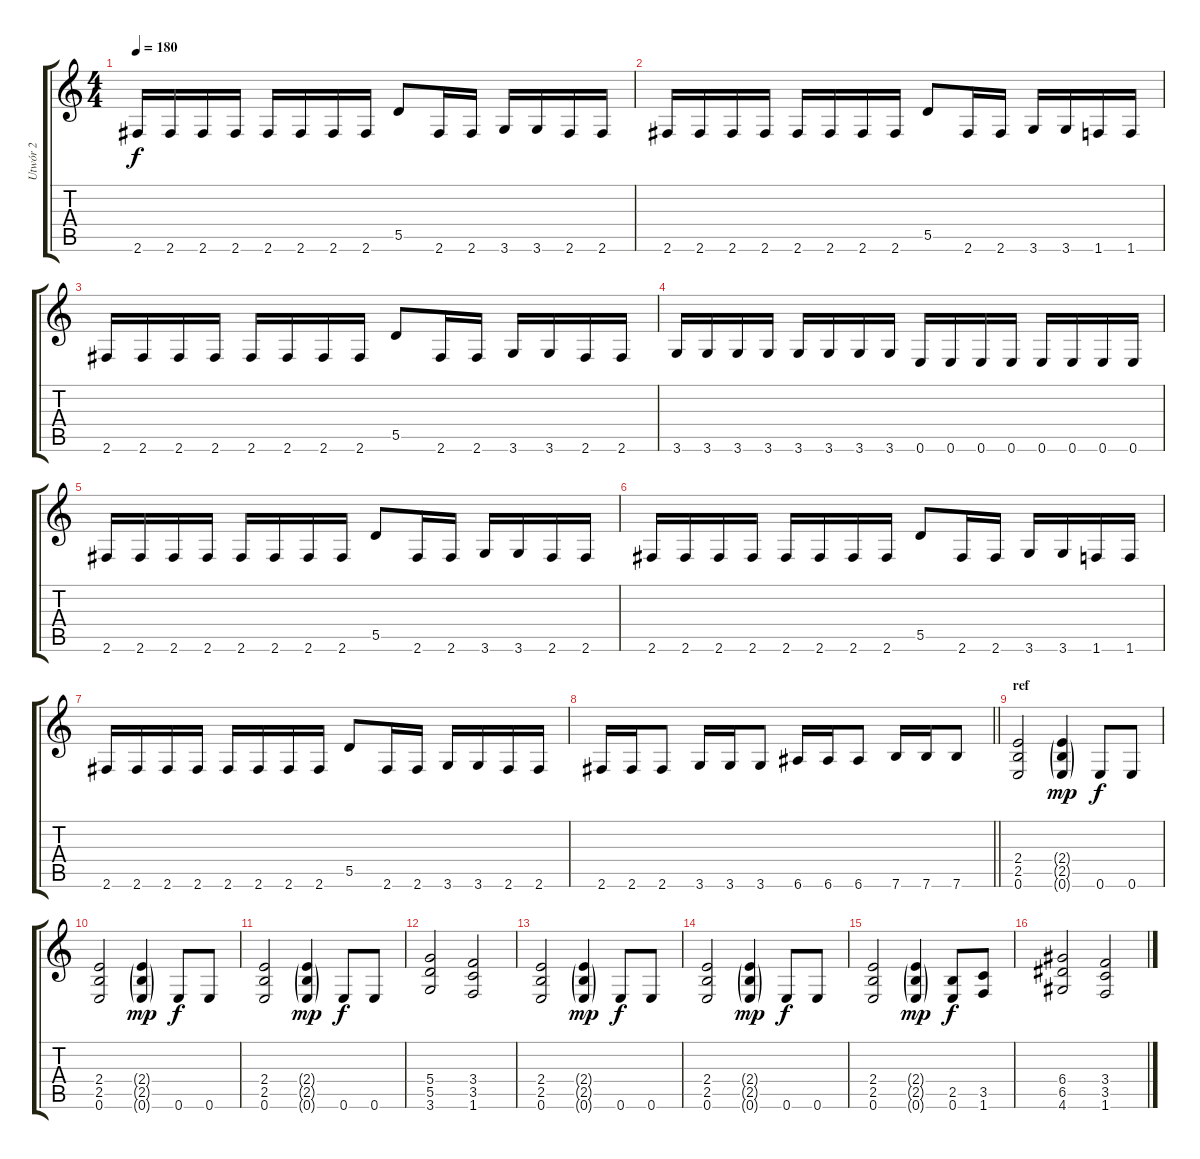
\track ("Utwór 2" "Utwór 2") {instrument distortionguitar}
\staff {score tabs}
\tuning (E4 B3 G3 D3 A2 E2) {hide}
\ts (4 4)
\tempo 180
\clef g2
\ks c
2.6.16{dy f} 2.6.16 2.6.16 2.6.16 2.6.16 2.6.16 2.6.16 2.6.16 5.5.8 2.6.16 2.6.16 3.6.16 3.6.16 2.6.16 2.6.16 |
2.6.16 2.6.16 2.6.16 2.6.16 2.6.16 2.6.16 2.6.16 2.6.16 5.5.8 2.6.16 2.6.16 3.6.16 3.6.16 1.6.16 1.6.16 |
2.6.16 2.6.16 2.6.16 2.6.16 2.6.16 2.6.16 2.6.16 2.6.16 5.5.8 2.6.16 2.6.16 3.6.16 3.6.16 2.6.16 2.6.16 |
3.6.16 3.6.16 3.6.16 3.6.16 3.6.16 3.6.16 3.6.16 3.6.16 0.6.16 0.6.16 0.6.16 0.6.16 0.6.16 0.6.16 0.6.16 0.6.16 |
2.6.16 2.6.16 2.6.16 2.6.16 2.6.16 2.6.16 2.6.16 2.6.16 5.5.8 2.6.16 2.6.16 3.6.16 3.6.16 2.6.16 2.6.16 |
2.6.16 2.6.16 2.6.16 2.6.16 2.6.16 2.6.16 2.6.16 2.6.16 5.5.8 2.6.16 2.6.16 3.6.16 3.6.16 1.6.16 1.6.16 |
2.6.16 2.6.16 2.6.16 2.6.16 2.6.16 2.6.16 2.6.16 2.6.16 5.5.8 2.6.16 2.6.16 3.6.16 3.6.16 2.6.16 2.6.16 |
\barLineRight lightlight
2.6.16 2.6.16 2.6.8 3.6.16 3.6.16 3.6.8 6.6.16 6.6.16 6.6.8 7.6.16 7.6.16 7.6.8 |
\section ("" "ref")
(2.4 2.5 0.6).2 (2.4{g} 2.5{g} 0.6{g}).4{dy mp} 0.6.8{dy f} 0.6.8 |
(2.4 2.5 0.6).2 (2.4{g} 2.5{g} 0.6{g}).4{dy mp} 0.6.8{dy f} 0.6.8 |
(2.4 2.5 0.6).2 (2.4{g} 2.5{g} 0.6{g}).4{dy mp} 0.6.8{dy f} 0.6.8 |
(5.4 5.5 3.6).2 (3.4 3.5 1.6).2 |
(2.4 2.5 0.6).2 (2.4{g} 2.5{g} 0.6{g}).4{dy mp} 0.6.8{dy f} 0.6.8 |
(2.4 2.5 0.6).2 (2.4{g} 2.5{g} 0.6{g}).4{dy mp} 0.6.8{dy f} 0.6.8 |
(2.4 2.5 0.6).2 (2.4{g} 2.5{g} 0.6{g}).4{dy mp} (2.5 0.6).8{dy f} (3.5 1.6).8 |
(6.4 6.5 4.6).2 (3.4 3.5 1.6).2
